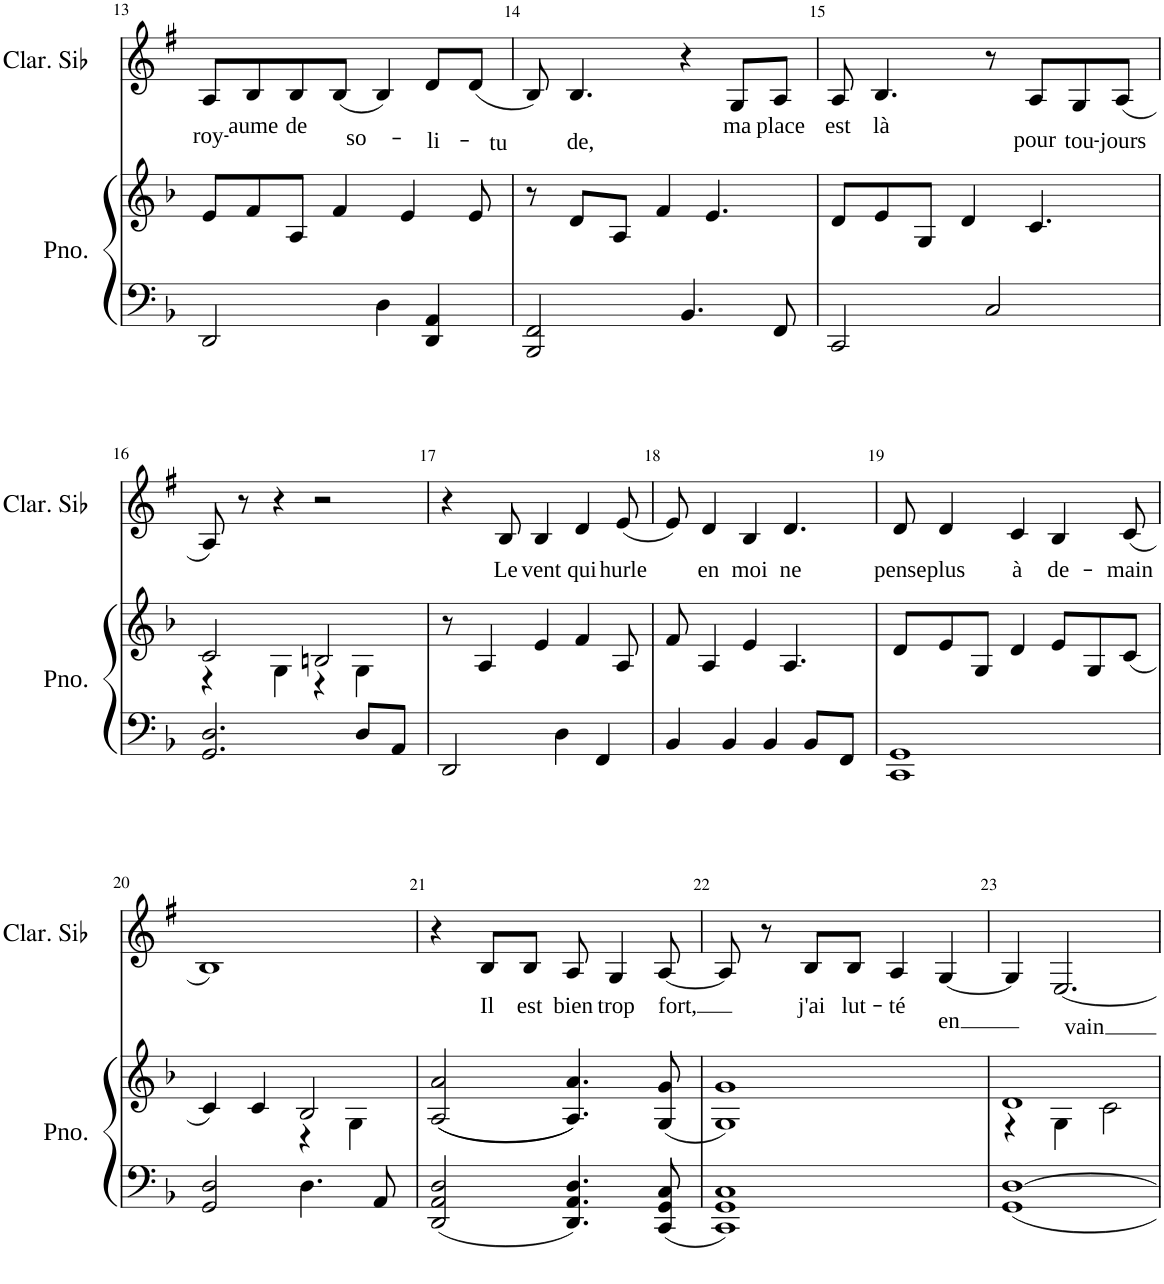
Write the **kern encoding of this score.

**kern	**kern	**kern	**text
*part2	*part2	*part1	*part1
*staff3	*staff2	*staff1	*staff1
*I"Piano	*	*I"Clarinette en Sib	*
*I'Pno.	*	*I'Clar. Sib	*
!!LO:PB:g=z
*clefF4	*clefG2	*clefG2	*
*	*	*Trd1c2	*
*k[b-]	*k[b-]	*k[f#]	*
*M4/4	*M4/4	*M4/4	*
=13	=13	=13	=13
!	!	!	!LO:LY:b
2DD/	8e/L	8A/L	roy-
!	!	!	!LO:LY:b
.	8f/	8B/	-aume
!	!	!	!LO:LY:b
.	8A/J	8B/	de
!	!	!	!LO:LY:b
.	4f/	(8B/J	so-
4D\	.	4B/)	.
.	4e/	.	.
!	!	!	!LO:LY:b
4DD/ 4AA/	.	8d/L	-li-
!	!	!	!LO:LY:b
.	8e/	(8d/J	-tu
=14	=14	=14	=14
2BBB-/ 2FF/	8r	8B/)	.
!	!	!	!LO:LY:b
.	8d/L	4.B/	de,
.	8A/J	.	.
.	4f/	.	.
4.BB-/	.	4r	.
.	4.e/	.	.
!	!	!	!LO:LY:b
.	.	8G/L	ma
!	!	!	!LO:LY:b
8FF/	.	8A/J	place
=15	=15	=15	=15
!	!	!	!LO:LY:b
2CC/	8d/L	8A/	est
!	!	!	!LO:LY:b
.	8e/	4.B/	là
.	8G/J	.	.
.	4d/	.	.
2C/	.	8r	.
!	!	!	!LO:LY:b
.	4.c/	8A/L	pour
!	!	!	!LO:LY:b
.	.	8G/	tou-
!	!	!	!LO:LY:b
.	.	(8A/J	-jours
!!LO:LB:g=z
=16	=16	=16	=16
*	*^	*	*
2.GG/ 2.D/	2c/	4r	8A/)	.
.	.	.	8r	.
.	.	4G\	4r	.
.	2Bn/	4r	2r	.
8D/L	.	4G\	.	.
8AA/J	.	.	.	.
*	*v	*v	*	*
=17	=17	=17	=17
2DD/	8r	4r	.
.	4A/	.	.
!	!	!	!LO:LY:b
.	.	8B/	Le
!	!	!	!LO:LY:b
.	4e/	4B/	vent
4D\	.	.	.
!	!	!	!LO:LY:b
.	4f/	4d/	qui
4FF/	.	.	.
!	!	!	!LO:LY:b
.	8A/	(8e/	hurle
=18	=18	=18	=18
4BB-/	8f/	8e/)	.
!	!	!	!LO:LY:b
.	4A/	4d/	en
4BB-/	.	.	.
!	!	!	!LO:LY:b
.	4e/	4B/	moi
4BB-/	.	.	.
!	!	!	!LO:LY:b
.	4.A/	4.d/	ne
8BB-/L	.	.	.
8FF/J	.	.	.
=19	=19	=19	=19
!	!	!	!LO:LY:b
1CC 1GG	8d/L	8d/	pense
!	!	!	!LO:LY:b
.	8e/	4d/	plus
.	8G/J	.	.
!	!	!	!LO:LY:b
.	4d/	4c/	à
!	!	!	!LO:LY:b
.	8e/L	4B/	de-
.	8G/	.	.
!	!	!	!LO:LY:b
.	(8c/J	(8c/	-main
!!LO:LB:g=z
=20	=20	=20	=20
*	*^	*	*
2GG/ 2D/	4c/)	2ryy	1B)	.
.	4c/	.	.	.
4.D\	2B-/	4r	.	.
.	.	4G\	.	.
8AA/	.	.	.	.
*	*v	*v	*	*
=21	=21	=21	=21
2DD/ 2AA/ 2D/	((2A/ 2a/	4r	.
!	!	!	!LO:LY:b
.	.	8B/L	Il
!	!	!	!LO:LY:b
.	.	8B/J	est
!	!	!	!LO:LY:b
4.DD/ 4.AA/ 4.D/	4.A/ 4.a/))	8A/	bien
!	!	!	!LO:LY:b
.	.	4G/	trop
!	!	!	!LO:LY:b
8CC/ 8GG/ 8C/	(8G/ 8g/	[8A/	fort,
=22	=22	=22	=22
1CC 1GG 1C	1G 1g)	8A/]	.
.	.	8r	.
!	!	!	!LO:LY:b
.	.	8B/L	j'ai
!	!	!	!LO:LY:b
.	.	8B/J	lut-
!	!	!	!LO:LY:b
.	.	4A/	-té
!	!	!	!LO:LY:b
.	.	[4G/	en
=23	=23	=23	=23
*	*^	*	*
1GG [1D	1d	4r	4G/]	.
!	!	!	!	!LO:LY:b
.	.	4G\	[2.E/	vain
.	.	2c\	.	.
*	*v	*v	*	*
=	=	=	=
*-	*-	*-	*-
